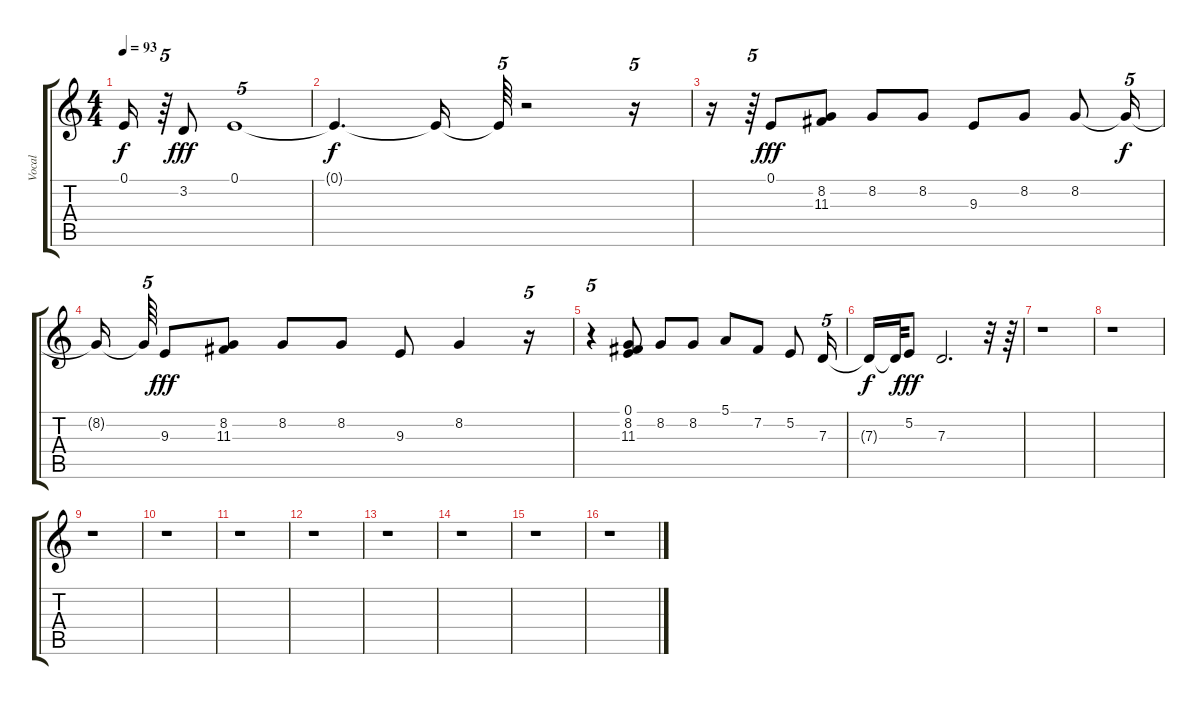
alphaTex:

\track ("Vocal" "Vocal") {instrument vibraphone}
\staff {score tabs}
\tuning (E4 B3 G3 D3 A2 E2) {hide}
\ts (4 4)
\tempo 93
\clef g2
\ks c
0.1{t}.16{dy f} r.64{tu (5 4)} 3.2.8{dy fff} 0.1.1{tu (5 4)} |
0.1{t}.4{d dy f} 0.1{t}.16 0.1{t}.64{tu (5 4)} r.2 r.16{tu (5 4)} |
r.16 r.64{tu (5 4)} 0.1.8{dy fff} (8.2 11.3).8 8.2.8 8.2.8 9.3.8 8.2.8 8.2.8 8.2{t}.16{tu (5 4) dy f} |
8.2{t}.16{beam splitsecondary} 8.2{t}.64{tu (5 4)} 9.3.8{dy fff} (8.2 11.3).8 8.2.8 8.2.8 9.3.8 8.2.4 r.16{tu (5 4)} |
r.4{tu (5 4)} (0.1 8.2 11.3).8 8.2.8 8.2.8 5.1.8 7.2.8 5.2.8 7.3.16{tu (5 4)} |
7.3{t}.16{dy f} 7.3{t}.64 5.2.8{dy fff} 7.3.2{d} r.32 r.64 |
r.1 |
r.1 |
r.1 |
r.1 |
r.1 |
r.1 |
r.1 |
r.1 |
r.1 |
r.1
